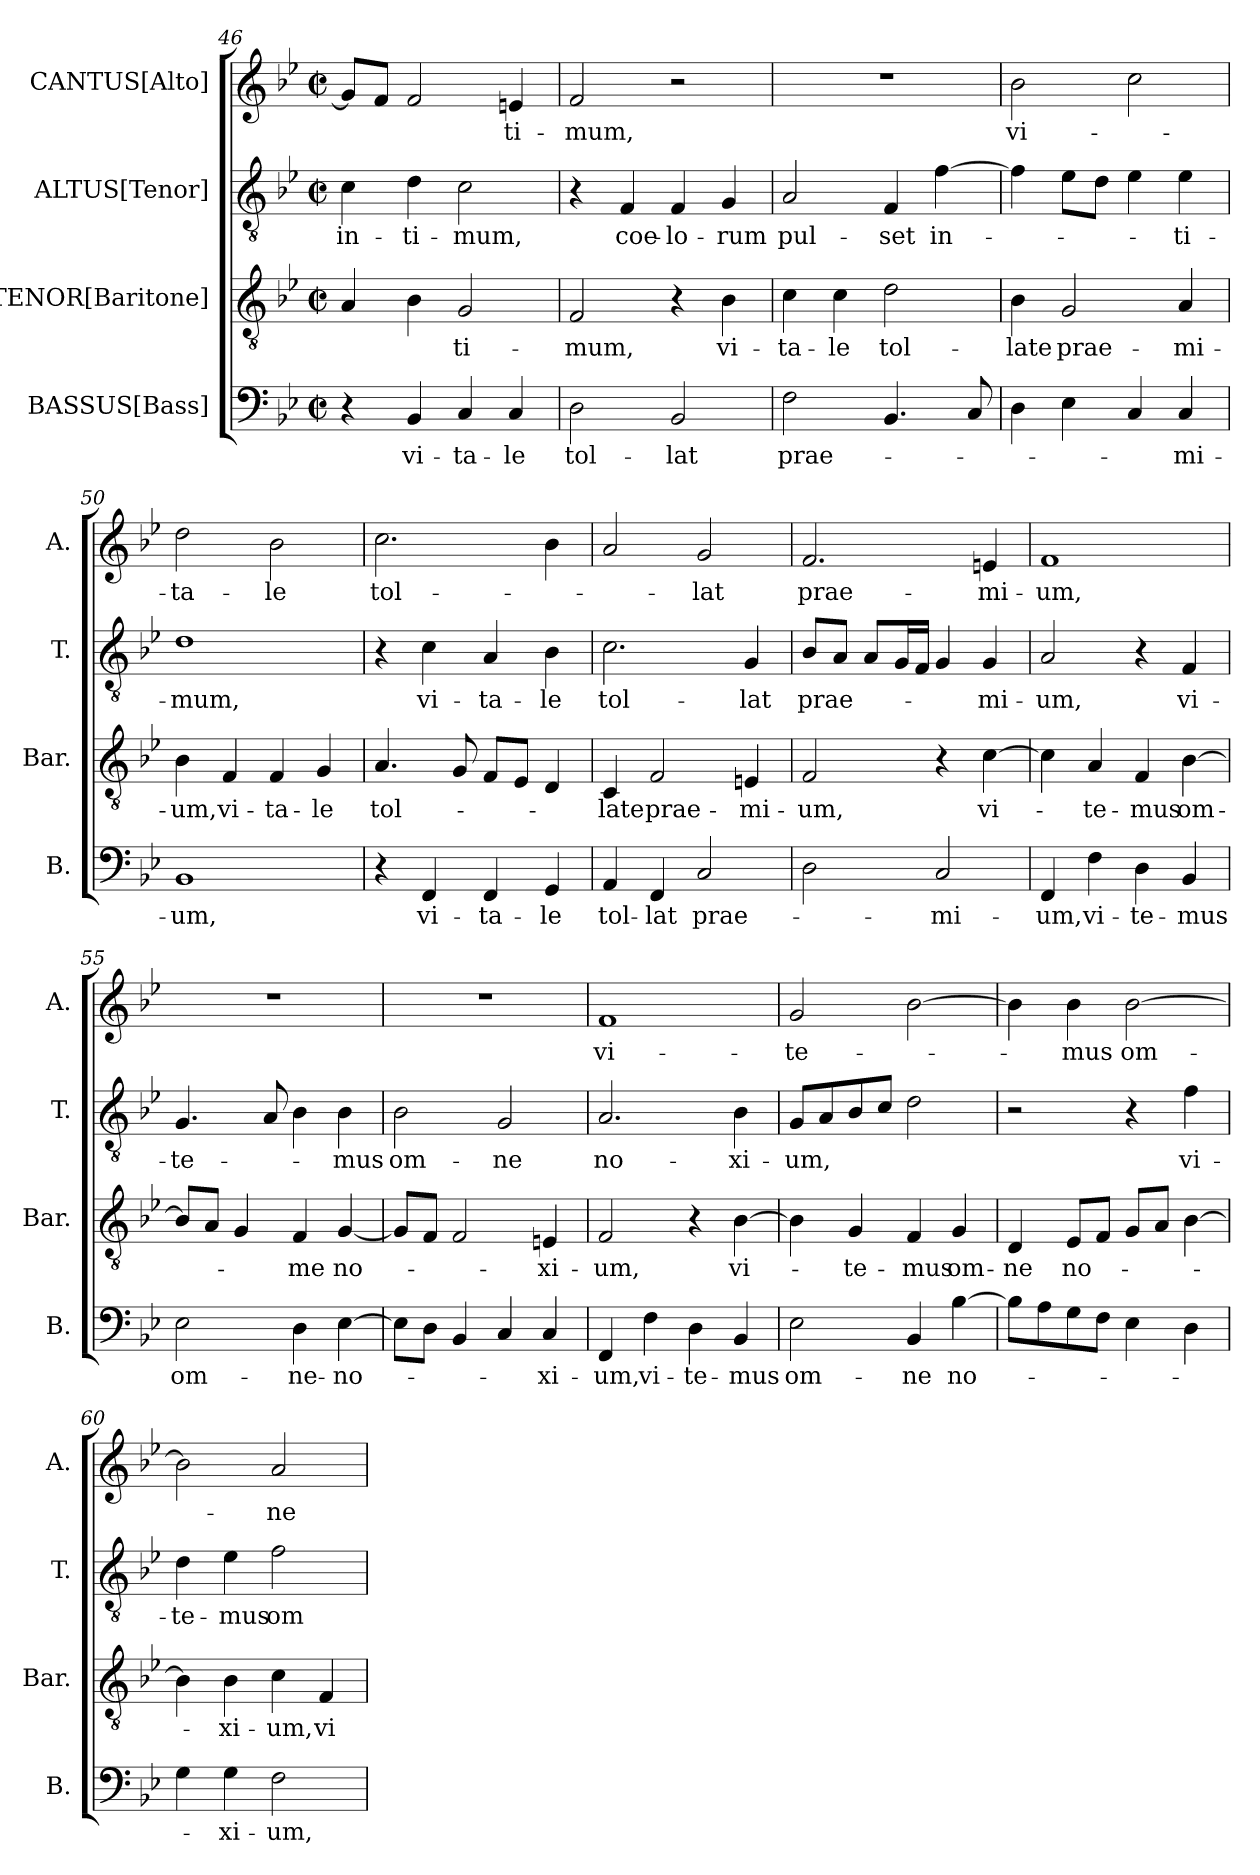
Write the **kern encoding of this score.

**kern	**text	**kern	**text	**kern	**text	**kern	**text
*part4	*part4	*part3	*part3	*part2	*part2	*part1	*part1
*staff4	*staff4	*staff3	*staff3	*staff2	*staff2	*staff1	*staff1
*I"BASSUS[Bass]	*	*I"TENOR[Baritone]	*	*I"ALTUS[Tenor]	*	*I"CANTUS[Alto]	*
*I'B.	*	*I'Bar.	*	*I'T.	*	*I'A.	*
*clefF4	*	*clefGv2	*	*clefGv2	*	*clefG2	*
*	*	*ITrd7c12	*	*ITrd7c12	*	*	*
*k[b-e-]	*	*k[b-e-]	*	*k[b-e-]	*	*k[b-e-]	*
*B-:	*	*B-:	*	*B-:	*	*B-:	*
*M2/2	*	*M2/2	*	*M2/2	*	*M2/2	*
*met(c|)	*	*met(c|)	*	*met(c|)	*	*met(c|)	*
=46	=46	=46	=46	=46	=46	=46	=46
!	!	!	!	!	!LO:LY:b	!	!
4r	.	4AA/	.	4C\	in-	8g/L]	.
.	.	.	.	.	.	8f/J	.
!	!LO:LY:b	!	!	!	!LO:LY:b	!	!
4BB-/	vi-	4BB-\	.	4D\	-ti-	2f/	.
!	!LO:LY:b	!	!LO:LY:b	!	!LO:LY:b	!	!
4C/	-ta-	2GG/	-ti-	2C\	-mum,	.	.
!	!LO:LY:b	!	!	!	!	!	!LO:LY:b
4C/	-le	.	.	.	.	4en/	-ti-
=47	=47	=47	=47	=47	=47	=47	=47
!	!LO:LY:b	!	!LO:LY:b	!	!	!	!LO:LY:b
2D\	tol-	2FF/	-mum,	4r	.	2f/	-mum,
!	!	!	!	!	!LO:LY:b	!	!
.	.	.	.	4FF/	coe-	.	.
!	!LO:LY:b	!	!	!	!LO:LY:b	!	!
2BB-/	-lat	4r	.	4FF/	-lo-	2r	.
!	!	!	!LO:LY:b	!	!LO:LY:b	!	!
.	.	4BB-\	vi-	4GG/	-rum	.	.
=48	=48	=48	=48	=48	=48	=48	=48
!	!LO:LY:b	!	!LO:LY:b	!	!LO:LY:b	!	!
2F\	prae-	4C\	-ta-	2AA/	pul-	1r	.
!	!	!	!LO:LY:b	!	!	!	!
.	.	4C\	-le	.	.	.	.
!	!	!	!LO:LY:b	!	!LO:LY:b	!	!
4.BB-/	.	2D\	tol-	4FF/	-set	.	.
!	!	!	!	!	!LO:LY:b	!	!
.	.	.	.	[>4F\	in-	.	.
8C/	.	.	.	.	.	.	.
!!LO:LB:g=z
=49	=49	=49	=49	=49	=49	=49	=49
!	!	!	!LO:LY:b	!	!	!	!LO:LY:b
4D\	.	4BB-\	-late	4F\]	.	2b-\	vi-
!	!	!	!LO:LY:b	!	!	!	!
4E-\	.	2GG/	prae-	8E-\L	.	.	.
.	.	.	.	8D\J	.	.	.
4C/	.	.	.	4E-\	.	2cc\	.
!	!LO:LY:b	!	!LO:LY:b	!	!LO:LY:b	!	!
4C/	-mi-	4AA/	-mi-	4E-\	-ti-	.	.
=50	=50	=50	=50	=50	=50	=50	=50
!	!LO:LY:b	!	!LO:LY:b	!	!LO:LY:b	!	!LO:LY:b
1BB-	-um,	4BB-\	-um,	1D	-mum,	2dd\	-ta-
!	!	!	!LO:LY:b	!	!	!	!
.	.	4FF/	vi-	.	.	.	.
!	!	!	!LO:LY:b	!	!	!	!LO:LY:b
.	.	4FF/	-ta-	.	.	2b-\	-le
!	!	!	!LO:LY:b	!	!	!	!
.	.	4GG/	-le	.	.	.	.
=51	=51	=51	=51	=51	=51	=51	=51
!	!	!	!LO:LY:b	!	!	!	!LO:LY:b
4r	.	4.AA/	tol-	4r	.	2.cc\	tol-
!	!LO:LY:b	!	!	!	!LO:LY:b	!	!
4FF/	vi-	.	.	4C\	vi-	.	.
.	.	8GG/	.	.	.	.	.
!	!LO:LY:b	!	!	!	!LO:LY:b	!	!
4FF/	-ta-	8FF/L	.	4AA/	-ta-	.	.
.	.	8EE-/J	.	.	.	.	.
!	!LO:LY:b	!	!	!	!LO:LY:b	!	!
4GG/	-le	4DD/	.	4BB-\	-le	4b-\	.
=52	=52	=52	=52	=52	=52	=52	=52
!	!LO:LY:b	!	!LO:LY:b	!	!LO:LY:b	!	!
4AA/	tol-	4CC/	-late	2.C\	tol-	2a/	.
!	!LO:LY:b	!	!LO:LY:b	!	!	!	!
4FF/	-lat	2FF/	prae-	.	.	.	.
!	!LO:LY:b	!	!	!	!	!	!LO:LY:b
2C/	prae-	.	.	.	.	2g/	-lat
!	!	!	!LO:LY:b	!	!LO:LY:b	!	!
.	.	4EEn/	-mi-	4GG/	-lat	.	.
=53	=53	=53	=53	=53	=53	=53	=53
!	!	!	!LO:LY:b	!	!LO:LY:b	!	!LO:LY:b
2D\	.	2FF/	-um,	8BB-/L	prae-	2.f/	prae-
.	.	.	.	8AA/J	.	.	.
.	.	.	.	8AA/L	.	.	.
.	.	.	.	16GG/L	.	.	.
.	.	.	.	16FF/JJ	.	.	.
!	!LO:LY:b	!	!	!	!	!	!
2C/	-mi-	4r	.	4GG/	.	.	.
!	!	!	!LO:LY:b	!	!LO:LY:b	!	!LO:LY:b
.	.	[>4C\	vi-	4GG/	-mi-	4en/	-mi-
=54	=54	=54	=54	=54	=54	=54	=54
!	!LO:LY:b	!	!	!	!LO:LY:b	!	!LO:LY:b
4FF/	-um,	4C\]	.	2AA/	-um,	1f	-um,
!	!LO:LY:b	!	!LO:LY:b	!	!	!	!
4F\	vi-	4AA/	-te-	.	.	.	.
!	!LO:LY:b	!	!LO:LY:b	!	!	!	!
4D\	-te-	4FF/	-mus	4r	.	.	.
!	!LO:LY:b	!	!LO:LY:b	!	!LO:LY:b	!	!
4BB-/	-mus	[>4BB-\	om-	4FF/	vi-	.	.
!!LO:PB:g=z
=55	=55	=55	=55	=55	=55	=55	=55
!	!LO:LY:b	!	!	!	!LO:LY:b	!	!
2E-\	om-	8BB-/L]	.	4.GG/	-te-	1r	.
.	.	8AA/J	.	.	.	.	.
.	.	4GG/	.	.	.	.	.
.	.	.	.	8AA/	.	.	.
!	!LO:LY:b	!	!LO:LY:b	!	!	!	!
4D\	-ne-	4FF/	-me	4BB-\	.	.	.
!	!LO:LY:b	!	!LO:LY:b	!	!LO:LY:b	!	!
[>4E-\	-no-	[<4GG/	no-	4BB-\	-mus	.	.
=56	=56	=56	=56	=56	=56	=56	=56
!	!	!	!	!	!LO:LY:b	!	!
8E-\L]	.	8GG/L]	.	2BB-\	om-	1r	.
8D\J	.	8FF/J	.	.	.	.	.
4BB-/	.	2FF/	.	.	.	.	.
!	!	!	!	!	!LO:LY:b	!	!
4C/	.	.	.	2GG/	-ne	.	.
!	!LO:LY:b	!	!LO:LY:b	!	!	!	!
4C/	-xi-	4EEn/	-xi-	.	.	.	.
=57	=57	=57	=57	=57	=57	=57	=57
!	!LO:LY:b	!	!LO:LY:b	!	!LO:LY:b	!	!LO:LY:b
4FF/	-um,	2FF/	-um,	2.AA/	no-	1f	vi-
!	!LO:LY:b	!	!	!	!	!	!
4F\	vi-	.	.	.	.	.	.
!	!LO:LY:b	!	!	!	!	!	!
4D\	-te-	4r	.	.	.	.	.
!	!LO:LY:b	!	!LO:LY:b	!	!LO:LY:b	!	!
4BB-/	-mus	[>4BB-\	vi-	4BB-\	-xi-	.	.
=58	=58	=58	=58	=58	=58	=58	=58
!	!LO:LY:b	!	!	!	!LO:LY:b	!	!LO:LY:b
2E-\	om-	4BB-\]	.	8GG/L	-um,	2g/	-te-
.	.	.	.	8AA/	.	.	.
!	!	!	!LO:LY:b	!	!	!	!
.	.	4GG/	-te-	8BB-/	.	.	.
.	.	.	.	8C/J	.	.	.
!	!LO:LY:b	!	!LO:LY:b	!	!	!	!
4BB-/	-ne	4FF/	-mus	2D\	.	[>2b-\	.
!	!LO:LY:b	!	!LO:LY:b	!	!	!	!
[>4B-\	no-	4GG/	om-	.	.	.	.
=59	=59	=59	=59	=59	=59	=59	=59
!	!	!	!LO:LY:b	!	!	!	!
8B-\L]	.	4DD/	-ne	2r	.	4b-\]	.
8A\	.	.	.	.	.	.	.
!	!	!	!LO:LY:b	!	!	!	!LO:LY:b
8G\	.	8EE-/L	no-	.	.	4b-\	-mus
8F\J	.	8FF/J	.	.	.	.	.
!	!	!	!	!	!	!	!LO:LY:b
4E-\	.	8GG/L	.	4r	.	[>2b-\	om-
.	.	8AA/J	.	.	.	.	.
!	!	!	!	!	!LO:LY:b	!	!
4D\	.	[>4BB-\	.	4F\	vi-	.	.
=60	=60	=60	=60	=60	=60	=60	=60
!	!	!	!	!	!LO:LY:b	!	!
4G\	.	4BB-\]	.	4D\	-te-	2b-\]	.
!	!LO:LY:b	!	!LO:LY:b	!	!LO:LY:b	!	!
4G\	-xi-	4BB-\	-xi-	4E-\	-mus	.	.
!	!LO:LY:b	!	!LO:LY:b	!	!LO:LY:b	!	!LO:LY:b
2F\	-um,	4C\	-um,	2F\	om-	2a/	-ne
!	!	!	!LO:LY:b	!	!	!	!
.	.	4FF/	vi-	.	.	.	.
=	=	=	=	=	=	=	=
*-	*-	*-	*-	*-	*-	*-	*-
